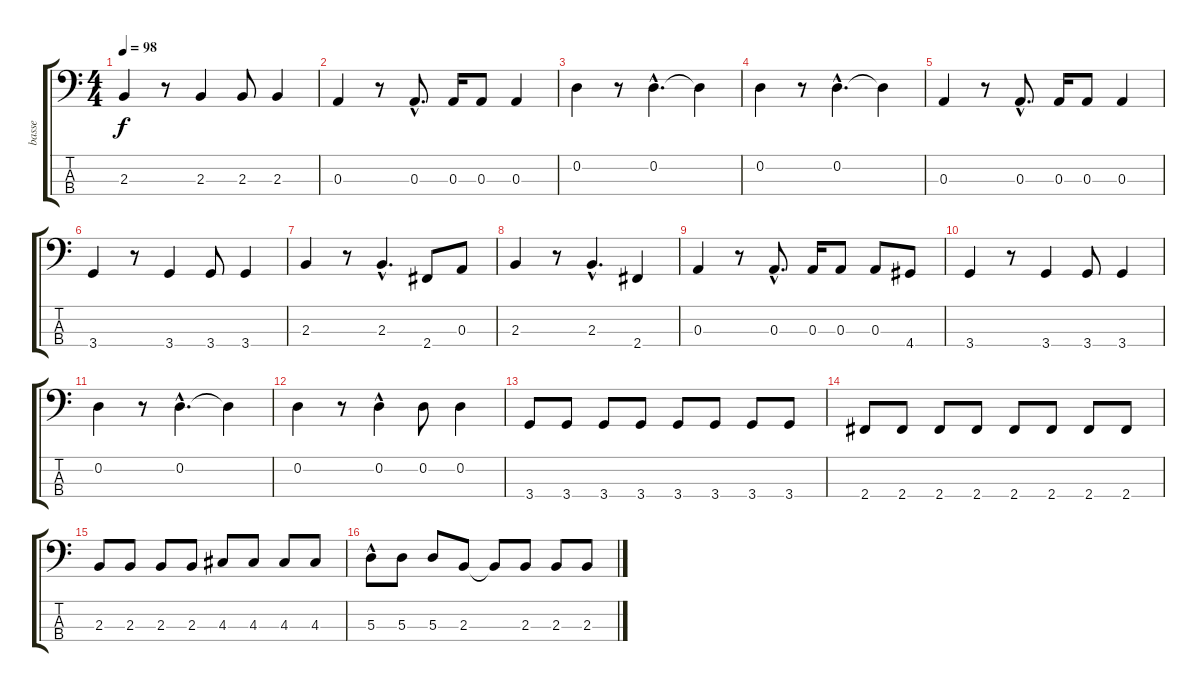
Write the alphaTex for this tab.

\track ("basse" "basse") {instrument electricbassfinger}
\staff {score tabs}
\tuning (G2 D2 A1 E1) {hide}
\ts (4 4)
\tempo 98
\clef f4
\ks c
2.3.4{dy f} r.8 2.3.4 2.3.8 2.3.4 |
0.3.4 r.8 0.3{hac}.8{d} 0.3.16 0.3.8 0.3.4 |
0.2.4 r.8 0.2{hac}.4{d} 0.2{t}.4 |
0.2.4 r.8 0.2{hac}.4{d} 0.2{t}.4 |
0.3.4 r.8 0.3{hac}.8{d} 0.3.16 0.3.8 0.3.4 |
3.4.4 r.8 3.4.4 3.4.8 3.4.4 |
2.3.4 r.8 2.3{hac}.4{d} 2.4.8 0.3.8 |
2.3.4 r.8 2.3{hac}.4{d} 2.4.4 |
0.3.4 r.8 0.3{hac}.8{d} 0.3.16 0.3.8 0.3.8 4.4.8 |
3.4.4 r.8 3.4.4 3.4.8 3.4.4 |
0.2.4 r.8 0.2{hac}.4{d} 0.2{t}.4 |
0.2.4 r.8 0.2{hac}.4 0.2.8 0.2.4 |
3.4.8 3.4.8 3.4.8 3.4.8 3.4.8 3.4.8 3.4.8 3.4.8 |
2.4.8 2.4.8 2.4.8 2.4.8 2.4.8 2.4.8 2.4.8 2.4.8 |
2.3.8 2.3.8 2.3.8 2.3.8 4.3.8 4.3.8 4.3.8 4.3.8 |
5.3{hac}.8 5.3.8 5.3.8 2.3.8 2.3{t}.8 2.3.8 2.3.8 2.3.8
